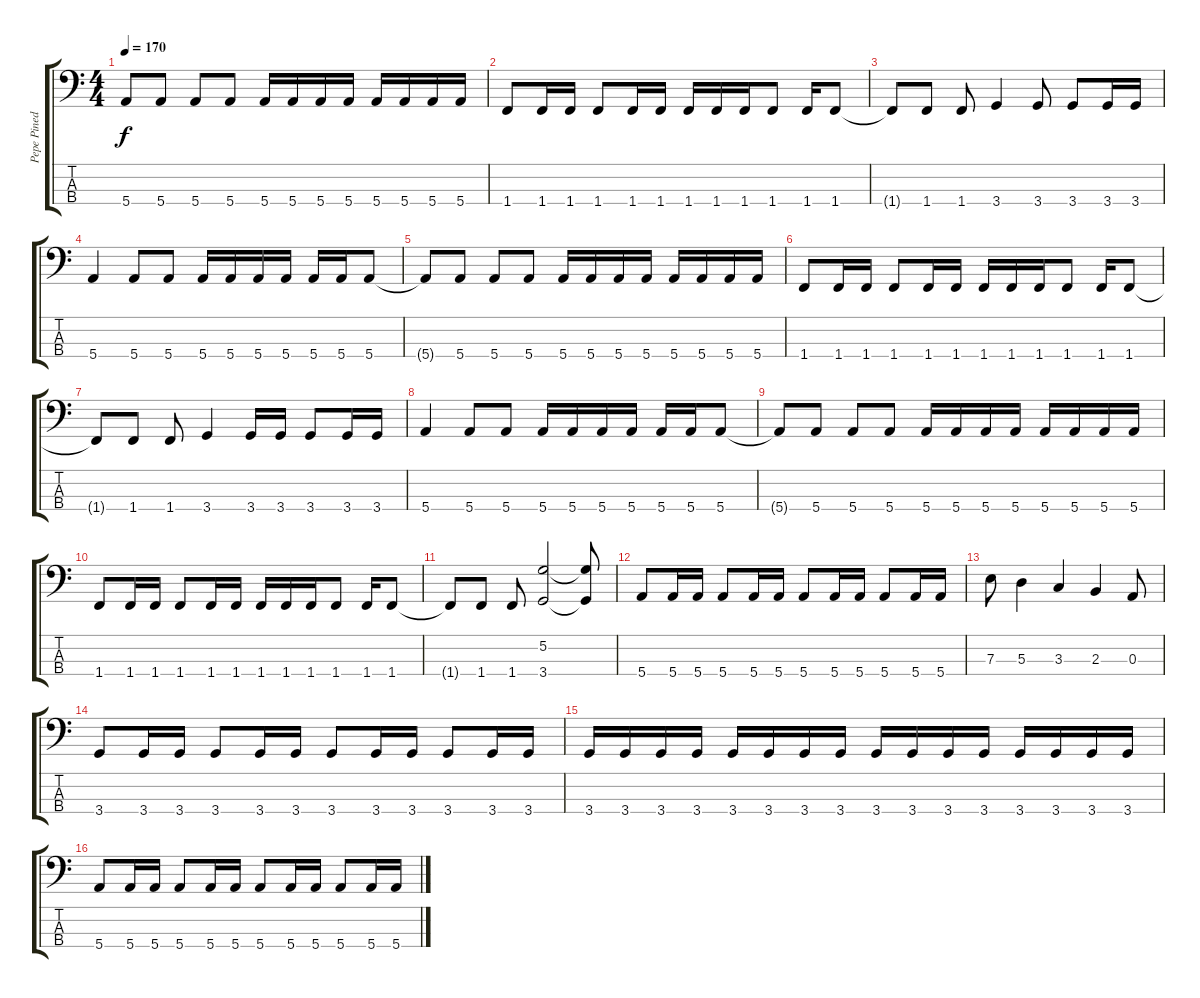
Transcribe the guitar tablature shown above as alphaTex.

\track ("Pepe Pineda" "Pepe Pined") {instrument electricbasspick}
\staff {score tabs}
\tuning (G2 D2 A1 E1) {hide}
\ts (4 4)
\tempo 170
\clef f4
\ks c
5.4{t}.8{dy f} 5.4.8 5.4.8 5.4.8 5.4.16 5.4.16 5.4.16 5.4.16 5.4.16 5.4.16 5.4.16 5.4.16 |
1.4.8 1.4.16 1.4.16 1.4.8 1.4.16 1.4.16 1.4.16 1.4.16 1.4.16 1.4.8 1.4.16 1.4.8 |
1.4{t}.8 1.4.8 1.4.8 3.4.4 3.4.8 3.4.8 3.4.16 3.4.16 |
5.4.4 5.4.8 5.4.8 5.4.16 5.4.16 5.4.16 5.4.16 5.4.16 5.4.16 5.4.8 |
5.4{t}.8 5.4.8 5.4.8 5.4.8 5.4.16 5.4.16 5.4.16 5.4.16 5.4.16 5.4.16 5.4.16 5.4.16 |
1.4.8 1.4.16 1.4.16 1.4.8 1.4.16 1.4.16 1.4.16 1.4.16 1.4.16 1.4.8 1.4.16 1.4.8 |
1.4{t}.8 1.4.8 1.4.8 3.4.4 3.4.16 3.4.16 3.4.8 3.4.16 3.4.16 |
5.4.4 5.4.8 5.4.8 5.4.16 5.4.16 5.4.16 5.4.16 5.4.16 5.4.16 5.4.8 |
5.4{t}.8 5.4.8 5.4.8 5.4.8 5.4.16 5.4.16 5.4.16 5.4.16 5.4.16 5.4.16 5.4.16 5.4.16 |
1.4.8 1.4.16 1.4.16 1.4.8 1.4.16 1.4.16 1.4.16 1.4.16 1.4.16 1.4.8 1.4.16 1.4.8 |
1.4{t}.8 1.4.8 1.4.8 (5.2 3.4).2 (5.2{t} 3.4{t}).8 |
5.4.8 5.4.16 5.4.16 5.4.8 5.4.16 5.4.16 5.4.8 5.4.16 5.4.16 5.4.8 5.4.16 5.4.16 |
7.3.8 5.3.4 3.3.4 2.3.4 0.3.8 |
3.4.8 3.4.16 3.4.16 3.4.8 3.4.16 3.4.16 3.4.8 3.4.16 3.4.16 3.4.8 3.4.16 3.4.16 |
3.4.16 3.4.16 3.4.16 3.4.16 3.4.16 3.4.16 3.4.16 3.4.16 3.4.16 3.4.16 3.4.16 3.4.16 3.4.16 3.4.16 3.4.16 3.4.16 |
5.4.8 5.4.16 5.4.16 5.4.8 5.4.16 5.4.16 5.4.8 5.4.16 5.4.16 5.4.8 5.4.16 5.4.16
